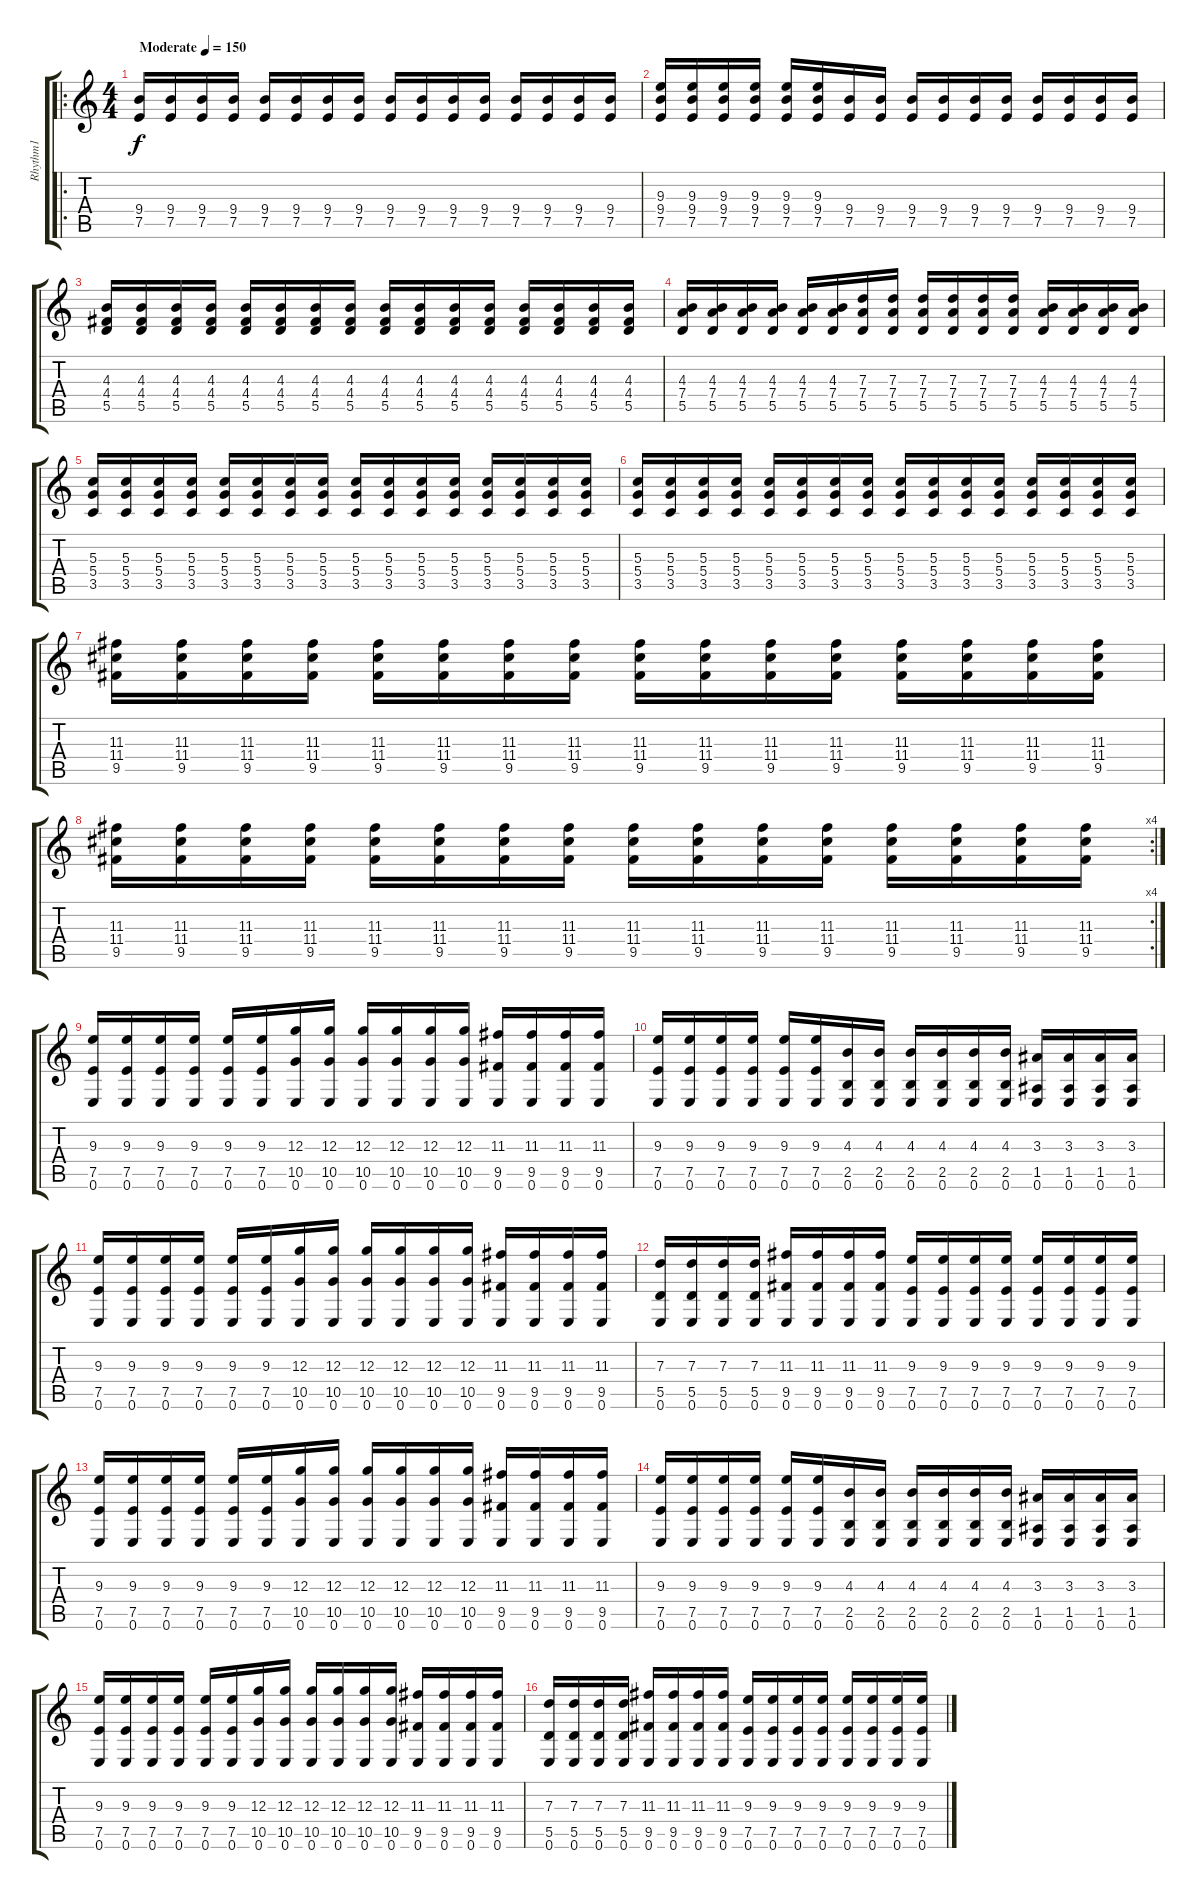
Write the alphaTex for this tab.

\track ("Rhythm1" "Rhythm1") {instrument distortionguitar}
\staff {score tabs}
\tuning (E4 B3 G3 D3 A2 E2) {hide}
\ro
\ts (4 4)
\tempo (150 "Moderate")
\clef g2
\ks c
(9.4 7.5).16{dy f instrument distortionguitar} (9.4 7.5).16 (9.4 7.5).16 (9.4 7.5).16 (9.4 7.5).16 (9.4 7.5).16 (9.4 7.5).16 (9.4 7.5).16 (9.4 7.5).16 (9.4 7.5).16 (9.4 7.5).16 (9.4 7.5).16 (9.4 7.5).16 (9.4 7.5).16 (9.4 7.5).16 (9.4 7.5).16 |
(9.3 9.4 7.5).16 (9.3 9.4 7.5).16 (9.3 9.4 7.5).16 (9.3 9.4 7.5).16 (9.3 9.4 7.5).16 (9.3 9.4 7.5).16 (9.4 7.5).16 (9.4 7.5).16 (9.4 7.5).16 (9.4 7.5).16 (9.4 7.5).16 (9.4 7.5).16 (9.4 7.5).16 (9.4 7.5).16 (9.4 7.5).16 (9.4 7.5).16 |
(4.3 4.4 5.5).16 (4.3 4.4 5.5).16 (4.3 4.4 5.5).16 (4.3 4.4 5.5).16 (4.3 4.4 5.5).16 (4.3 4.4 5.5).16 (4.3 4.4 5.5).16 (4.3 4.4 5.5).16 (4.3 4.4 5.5).16 (4.3 4.4 5.5).16 (4.3 4.4 5.5).16 (4.3 4.4 5.5).16 (4.3 4.4 5.5).16 (4.3 4.4 5.5).16 (4.3 4.4 5.5).16 (4.3 4.4 5.5).16 |
(4.3 7.4 5.5).16 (4.3 7.4 5.5).16 (4.3 7.4 5.5).16 (4.3 7.4 5.5).16 (4.3 7.4 5.5).16 (4.3 7.4 5.5).16 (7.3 7.4 5.5).16 (7.3 7.4 5.5).16 (7.3 7.4 5.5).16 (7.3 7.4 5.5).16 (7.3 7.4 5.5).16 (7.3 7.4 5.5).16 (4.3 7.4 5.5).16 (4.3 7.4 5.5).16 (4.3 7.4 5.5).16 (4.3 7.4 5.5).16 |
(5.3 5.4 3.5).16 (5.3 5.4 3.5).16 (5.3 5.4 3.5).16 (5.3 5.4 3.5).16 (5.3 5.4 3.5).16 (5.3 5.4 3.5).16 (5.3 5.4 3.5).16 (5.3 5.4 3.5).16 (5.3 5.4 3.5).16 (5.3 5.4 3.5).16 (5.3 5.4 3.5).16 (5.3 5.4 3.5).16 (5.3 5.4 3.5).16 (5.3 5.4 3.5).16 (5.3 5.4 3.5).16 (5.3 5.4 3.5).16 |
(5.3 5.4 3.5).16 (5.3 5.4 3.5).16 (5.3 5.4 3.5).16 (5.3 5.4 3.5).16 (5.3 5.4 3.5).16 (5.3 5.4 3.5).16 (5.3 5.4 3.5).16 (5.3 5.4 3.5).16 (5.3 5.4 3.5).16 (5.3 5.4 3.5).16 (5.3 5.4 3.5).16 (5.3 5.4 3.5).16 (5.3 5.4 3.5).16 (5.3 5.4 3.5).16 (5.3 5.4 3.5).16 (5.3 5.4 3.5).16 |
(11.3 11.4 9.5).16 (11.3 11.4 9.5).16 (11.3 11.4 9.5).16 (11.3 11.4 9.5).16 (11.3 11.4 9.5).16 (11.3 11.4 9.5).16 (11.3 11.4 9.5).16 (11.3 11.4 9.5).16 (11.3 11.4 9.5).16 (11.3 11.4 9.5).16 (11.3 11.4 9.5).16 (11.3 11.4 9.5).16 (11.3 11.4 9.5).16 (11.3 11.4 9.5).16 (11.3 11.4 9.5).16 (11.3 11.4 9.5).16 |
\rc 4
(11.3 11.4 9.5).16 (11.3 11.4 9.5).16 (11.3 11.4 9.5).16 (11.3 11.4 9.5).16 (11.3 11.4 9.5).16 (11.3 11.4 9.5).16 (11.3 11.4 9.5).16 (11.3 11.4 9.5).16 (11.3 11.4 9.5).16 (11.3 11.4 9.5).16 (11.3 11.4 9.5).16 (11.3 11.4 9.5).16 (11.3 11.4 9.5).16 (11.3 11.4 9.5).16 (11.3 11.4 9.5).16 (11.3 11.4 9.5).16 |
(9.3 7.5 0.6).16 (9.3 7.5 0.6).16 (9.3 7.5 0.6).16 (9.3 7.5 0.6).16 (9.3 7.5 0.6).16 (9.3 7.5 0.6).16 (12.3 10.5 0.6).16 (12.3 10.5 0.6).16 (12.3 10.5 0.6).16 (12.3 10.5 0.6).16 (12.3 10.5 0.6).16 (12.3 10.5 0.6).16 (11.3 9.5 0.6).16 (11.3 9.5 0.6).16 (11.3 9.5 0.6).16 (11.3 9.5 0.6).16 |
(9.3 7.5 0.6).16 (9.3 7.5 0.6).16 (9.3 7.5 0.6).16 (9.3 7.5 0.6).16 (9.3 7.5 0.6).16 (9.3 7.5 0.6).16 (4.3 2.5 0.6).16 (4.3 2.5 0.6).16 (4.3 2.5 0.6).16 (4.3 2.5 0.6).16 (4.3 2.5 0.6).16 (4.3 2.5 0.6).16 (3.3 1.5 0.6).16 (3.3 1.5 0.6).16 (3.3 1.5 0.6).16 (3.3 1.5 0.6).16 |
(9.3 7.5 0.6).16 (9.3 7.5 0.6).16 (9.3 7.5 0.6).16 (9.3 7.5 0.6).16 (9.3 7.5 0.6).16 (9.3 7.5 0.6).16 (12.3 10.5 0.6).16 (12.3 10.5 0.6).16 (12.3 10.5 0.6).16 (12.3 10.5 0.6).16 (12.3 10.5 0.6).16 (12.3 10.5 0.6).16 (11.3 9.5 0.6).16 (11.3 9.5 0.6).16 (11.3 9.5 0.6).16 (11.3 9.5 0.6).16 |
(7.3 5.5 0.6).16 (7.3 5.5 0.6).16 (7.3 5.5 0.6).16 (7.3 5.5 0.6).16 (11.3 9.5 0.6).16 (11.3 9.5 0.6).16 (11.3 9.5 0.6).16 (11.3 9.5 0.6).16 (9.3 7.5 0.6).16 (9.3 7.5 0.6).16 (9.3 7.5 0.6).16 (9.3 7.5 0.6).16 (9.3 7.5 0.6).16 (9.3 7.5 0.6).16 (9.3 7.5 0.6).16 (9.3 7.5 0.6).16 |
(9.3 7.5 0.6).16 (9.3 7.5 0.6).16 (9.3 7.5 0.6).16 (9.3 7.5 0.6).16 (9.3 7.5 0.6).16 (9.3 7.5 0.6).16 (12.3 10.5 0.6).16 (12.3 10.5 0.6).16 (12.3 10.5 0.6).16 (12.3 10.5 0.6).16 (12.3 10.5 0.6).16 (12.3 10.5 0.6).16 (11.3 9.5 0.6).16 (11.3 9.5 0.6).16 (11.3 9.5 0.6).16 (11.3 9.5 0.6).16 |
(9.3 7.5 0.6).16 (9.3 7.5 0.6).16 (9.3 7.5 0.6).16 (9.3 7.5 0.6).16 (9.3 7.5 0.6).16 (9.3 7.5 0.6).16 (4.3 2.5 0.6).16 (4.3 2.5 0.6).16 (4.3 2.5 0.6).16 (4.3 2.5 0.6).16 (4.3 2.5 0.6).16 (4.3 2.5 0.6).16 (3.3 1.5 0.6).16 (3.3 1.5 0.6).16 (3.3 1.5 0.6).16 (3.3 1.5 0.6).16 |
(9.3 7.5 0.6).16 (9.3 7.5 0.6).16 (9.3 7.5 0.6).16 (9.3 7.5 0.6).16 (9.3 7.5 0.6).16 (9.3 7.5 0.6).16 (12.3 10.5 0.6).16 (12.3 10.5 0.6).16 (12.3 10.5 0.6).16 (12.3 10.5 0.6).16 (12.3 10.5 0.6).16 (12.3 10.5 0.6).16 (11.3 9.5 0.6).16 (11.3 9.5 0.6).16 (11.3 9.5 0.6).16 (11.3 9.5 0.6).16 |
(7.3 5.5 0.6).16 (7.3 5.5 0.6).16 (7.3 5.5 0.6).16 (7.3 5.5 0.6).16 (11.3 9.5 0.6).16 (11.3 9.5 0.6).16 (11.3 9.5 0.6).16 (11.3 9.5 0.6).16 (9.3 7.5 0.6).16 (9.3 7.5 0.6).16 (9.3 7.5 0.6).16 (9.3 7.5 0.6).16 (9.3 7.5 0.6).16 (9.3 7.5 0.6).16 (9.3 7.5 0.6).16 (9.3 7.5 0.6).16
